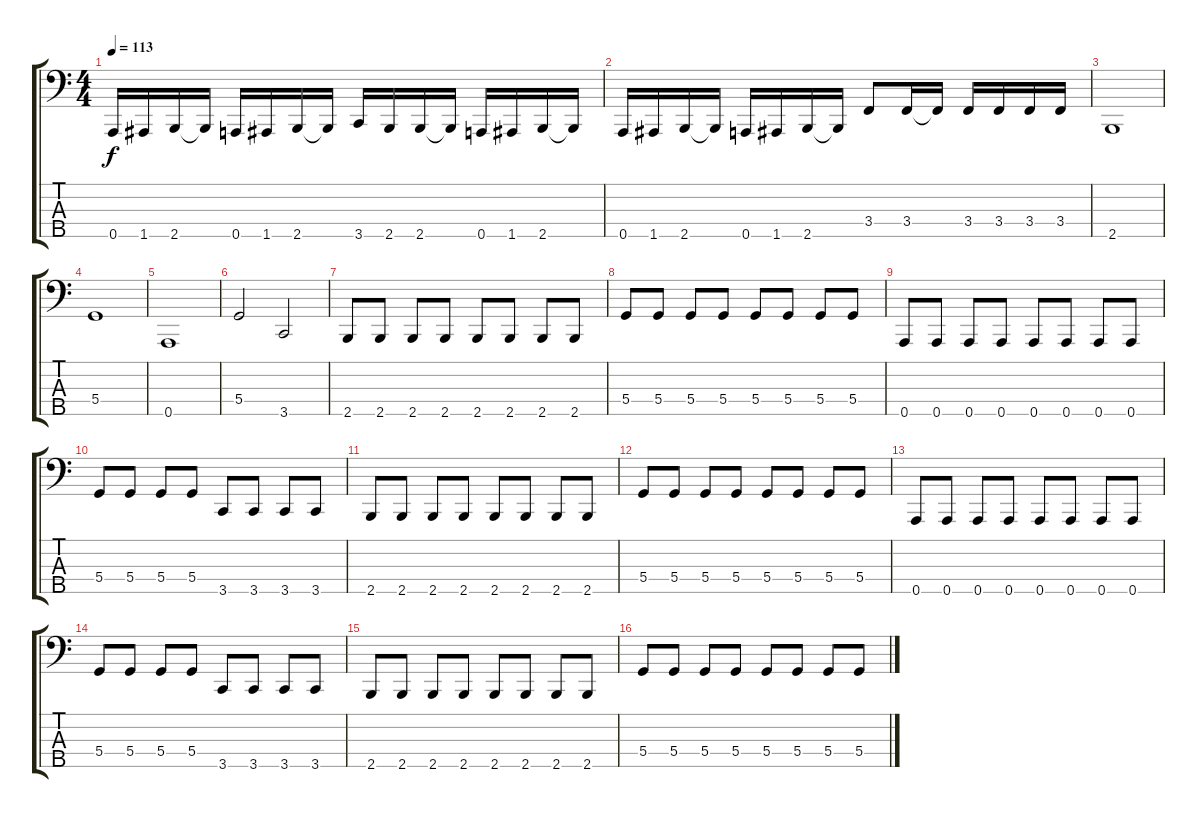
\track "" {instrument electricbassfinger}
\staff {score tabs}
\tuning (F2 C2 G1 D1 A0) {hide}
\ts (4 4)
\tempo 113
\clef f4
\ks c
0.5.16{dy f} 1.5.16 2.5.16 2.5{t}.16 0.5.16 1.5.16 2.5.16 2.5{t}.16 3.5.16 2.5.16 2.5.16 2.5{t}.16 0.5.16 1.5.16 2.5.16 2.5{t}.16 |
0.5.16 1.5.16 2.5.16 2.5{t}.16 0.5.16 1.5.16 2.5.16 2.5{t}.16 3.4.8 3.4.16 3.4{t}.16 3.4.16 3.4.16 3.4.16 3.4.16 |
2.5.1 |
5.4.1 |
0.5.1 |
5.4.2 3.5.2 |
2.5.8 2.5.8 2.5.8 2.5.8 2.5.8 2.5.8 2.5.8 2.5.8 |
5.4.8 5.4.8 5.4.8 5.4.8 5.4.8 5.4.8 5.4.8 5.4.8 |
0.5.8 0.5.8 0.5.8 0.5.8 0.5.8 0.5.8 0.5.8 0.5.8 |
5.4.8 5.4.8 5.4.8 5.4.8 3.5.8 3.5.8 3.5.8 3.5.8 |
2.5.8 2.5.8 2.5.8 2.5.8 2.5.8 2.5.8 2.5.8 2.5.8 |
5.4.8 5.4.8 5.4.8 5.4.8 5.4.8 5.4.8 5.4.8 5.4.8 |
0.5.8 0.5.8 0.5.8 0.5.8 0.5.8 0.5.8 0.5.8 0.5.8 |
5.4.8 5.4.8 5.4.8 5.4.8 3.5.8 3.5.8 3.5.8 3.5.8 |
2.5.8 2.5.8 2.5.8 2.5.8 2.5.8 2.5.8 2.5.8 2.5.8 |
5.4.8 5.4.8 5.4.8 5.4.8 5.4.8 5.4.8 5.4.8 5.4.8
